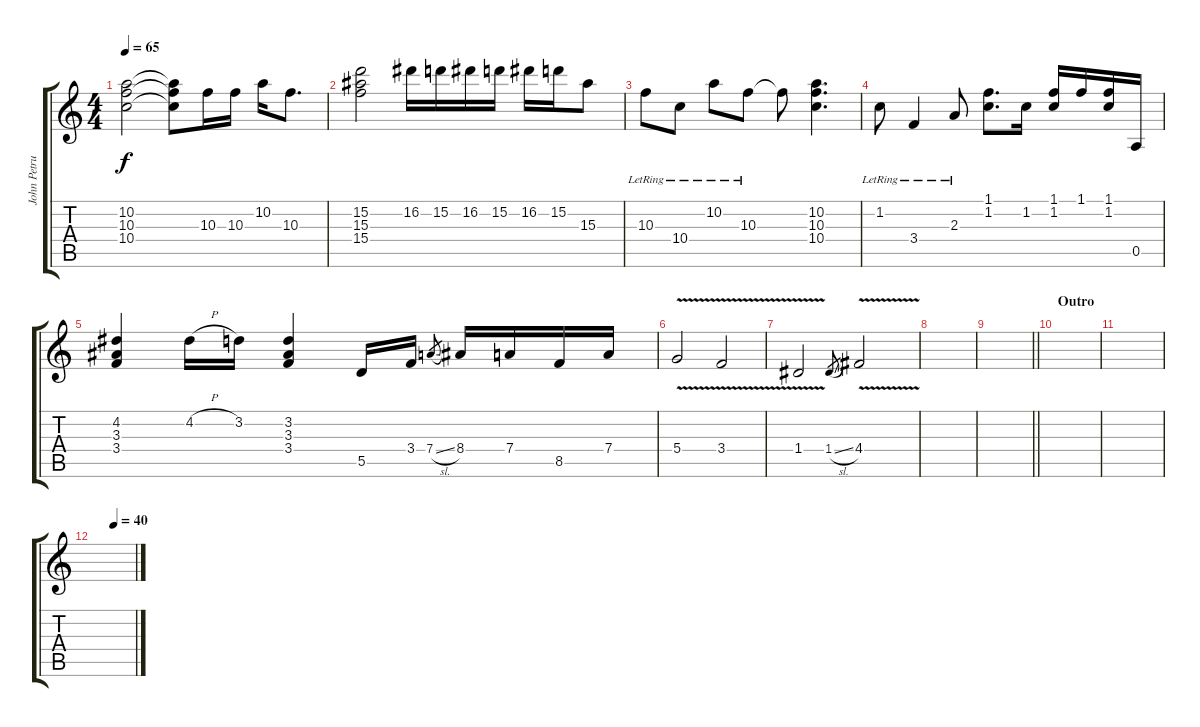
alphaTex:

\track ("John Petrucci: Lead" "John Petru") {instrument distortionguitar}
\staff {score tabs}
\tuning (E4 B3 G3 D3 A2 E2) {hide}
\ts (4 4)
\tempo 65
\clef g2
\ks c
(10.2 10.3 10.4).2{dy f} (10.2{t} 10.3{t} 10.4{t}).8 10.3.16 10.3.16 10.2.16 10.3.8{d} |
(15.2 15.3 15.4).2 16.2.16 15.2.16 16.2.16 15.2.16 16.2.16 15.2.16 15.3.8 |
10.3{lr}.8 10.4{lr}.8 10.2{lr}.8 10.3{lr}.8 10.3{t}.8 (10.2 10.3 10.4).4{d} |
1.2{lr}.8 3.4{lr}.4 2.3{lr}.8 (1.1 1.2).8{d} 1.2.16 (1.1 1.2).16 1.1.16 (1.1 1.2).16 0.5.16 |
(4.2 3.3 3.4).4 4.2{h}.16 3.2.16 (3.2 3.3 3.4).4 5.5.16 3.4.16 7.4{sl}.8{gr} 8.4.16 7.4.16 8.5.16 7.4.16 |
5.4{v}.2 3.4{v}.2 |
1.4{v}.2 1.4{sl}.8{gr} 4.4{v}.2 |
|
\barLineRight lightlight
|
\section ("" "Outro")
|
|
\tempo (40 0.5)
